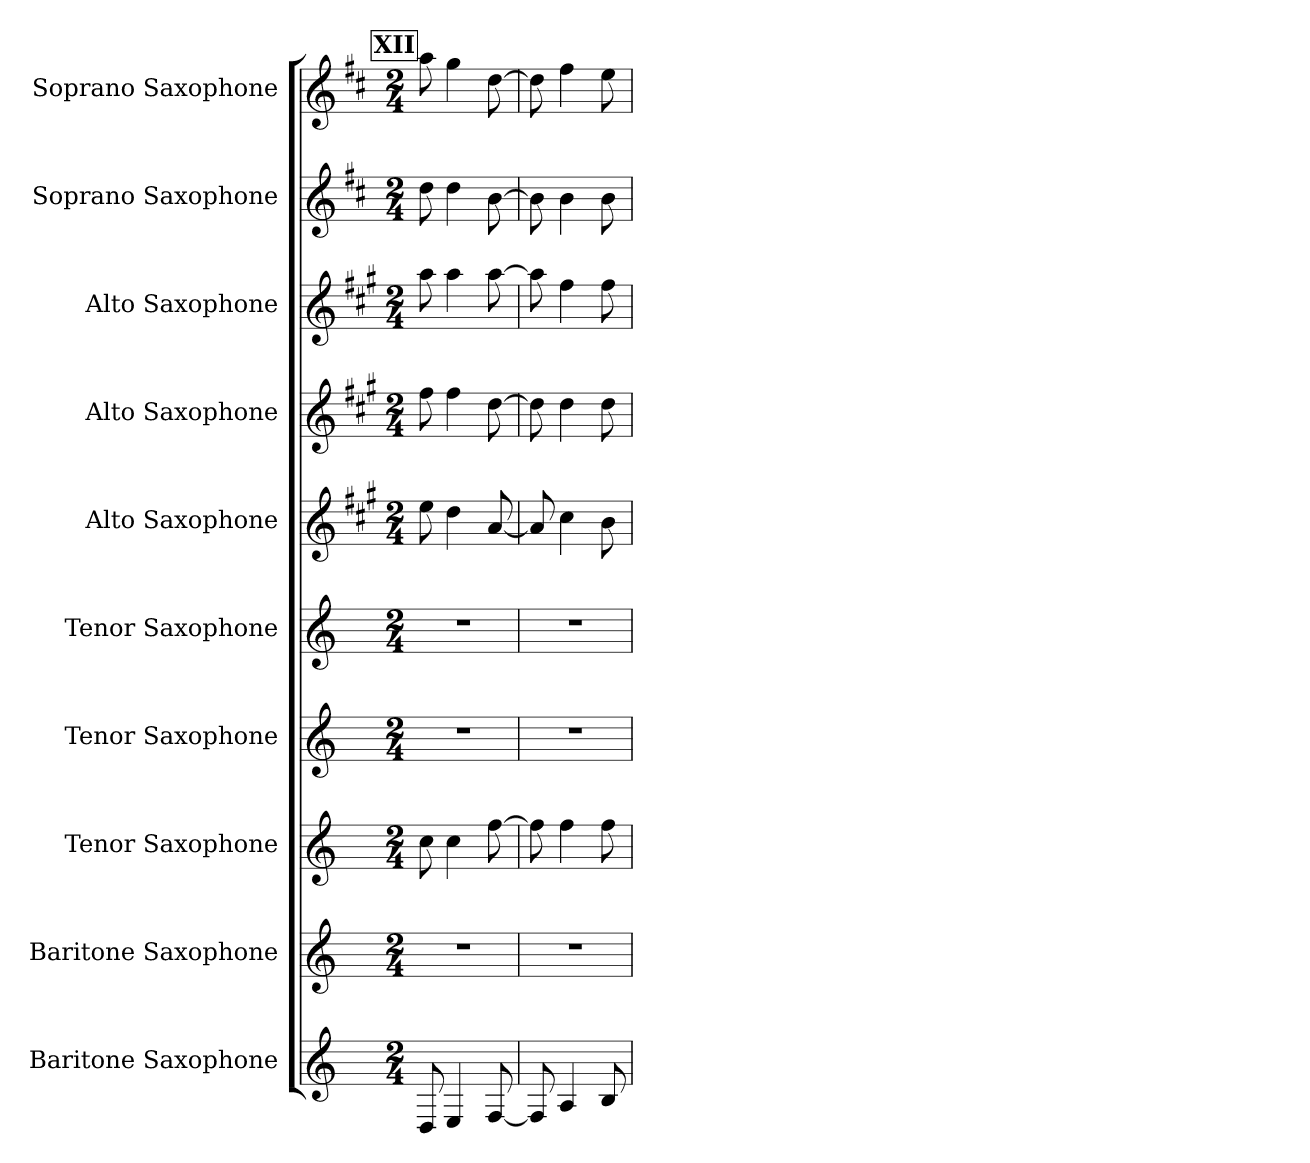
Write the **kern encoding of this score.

**kern	**kern	**kern	**kern	**kern	**kern	**kern	**kern	**kern	**kern
*part10	*part9	*part8	*part7	*part6	*part5	*part4	*part3	*part2	*part1
*staff10	*staff9	*staff8	*staff7	*staff6	*staff5	*staff4	*staff3	*staff2	*staff1
*I"Baritone Saxophone	*I"Baritone Saxophone	*I"Tenor Saxophone	*I"Tenor Saxophone	*I"Tenor Saxophone	*I"Alto Saxophone	*I"Alto Saxophone	*I"Alto Saxophone	*I"Soprano Saxophone	*I"Soprano Saxophone
*I'Bar. Sax.	*I'Bar. Sax.	*I'T. Sax.	*I'T. Sax.	*I'T. Sax.	*I'A. Sax.	*I'A. Sax.	*I'A. Sax.	*I'S. Sax.	*I'S. Sax.
!!LO:PB:g=z
*clefG2	*clefG2	*clefG2	*clefG2	*clefG2	*clefG2	*clefG2	*clefG2	*clefG2	*clefG2
*ITrd12c21	*ITrd12c21	*ITrd8c14	*ITrd8c14	*ITrd8c14	*ITrd5c9	*ITrd5c9	*ITrd5c9	*ITrd1c2	*ITrd1c2
*k[]	*k[]	*k[]	*k[]	*k[]	*k[]	*k[]	*k[]	*k[]	*k[]
*M2/4	*M2/4	*M2/4	*M2/4	*M2/4	*M2/4	*M2/4	*M2/4	*M2/4	*M2/4
!!LO:REH:place=s1:a:B:fs=14:t=XII
=279	=279	=279	=279	=279	=279	=279	=279	=279	=279
8DD/	2r	8c\	2r	2r	8g\	8a\	8cc\	8cc\	8gg\
4EE/	.	4c\	.	.	4f\	4a\	4cc\	4cc\	4ff\
[8FF/	.	[8f\	.	.	[8c/	[8f\	[8cc\	[8a\	[8cc\
=280	=280	=280	=280	=280	=280	=280	=280	=280	=280
8FF/]	2r	8f\]	2r	2r	8c/]	8f\]	8cc\]	8a\]	8cc\]
4AA/	.	4f\	.	.	4e\	4f\	4a\	4a\	4ee\
8BB/	.	8f\	.	.	8d\	8f\	8a\	8a\	8dd\
=	=	=	=	=	=	=	=	=	=
*-	*-	*-	*-	*-	*-	*-	*-	*-	*-
